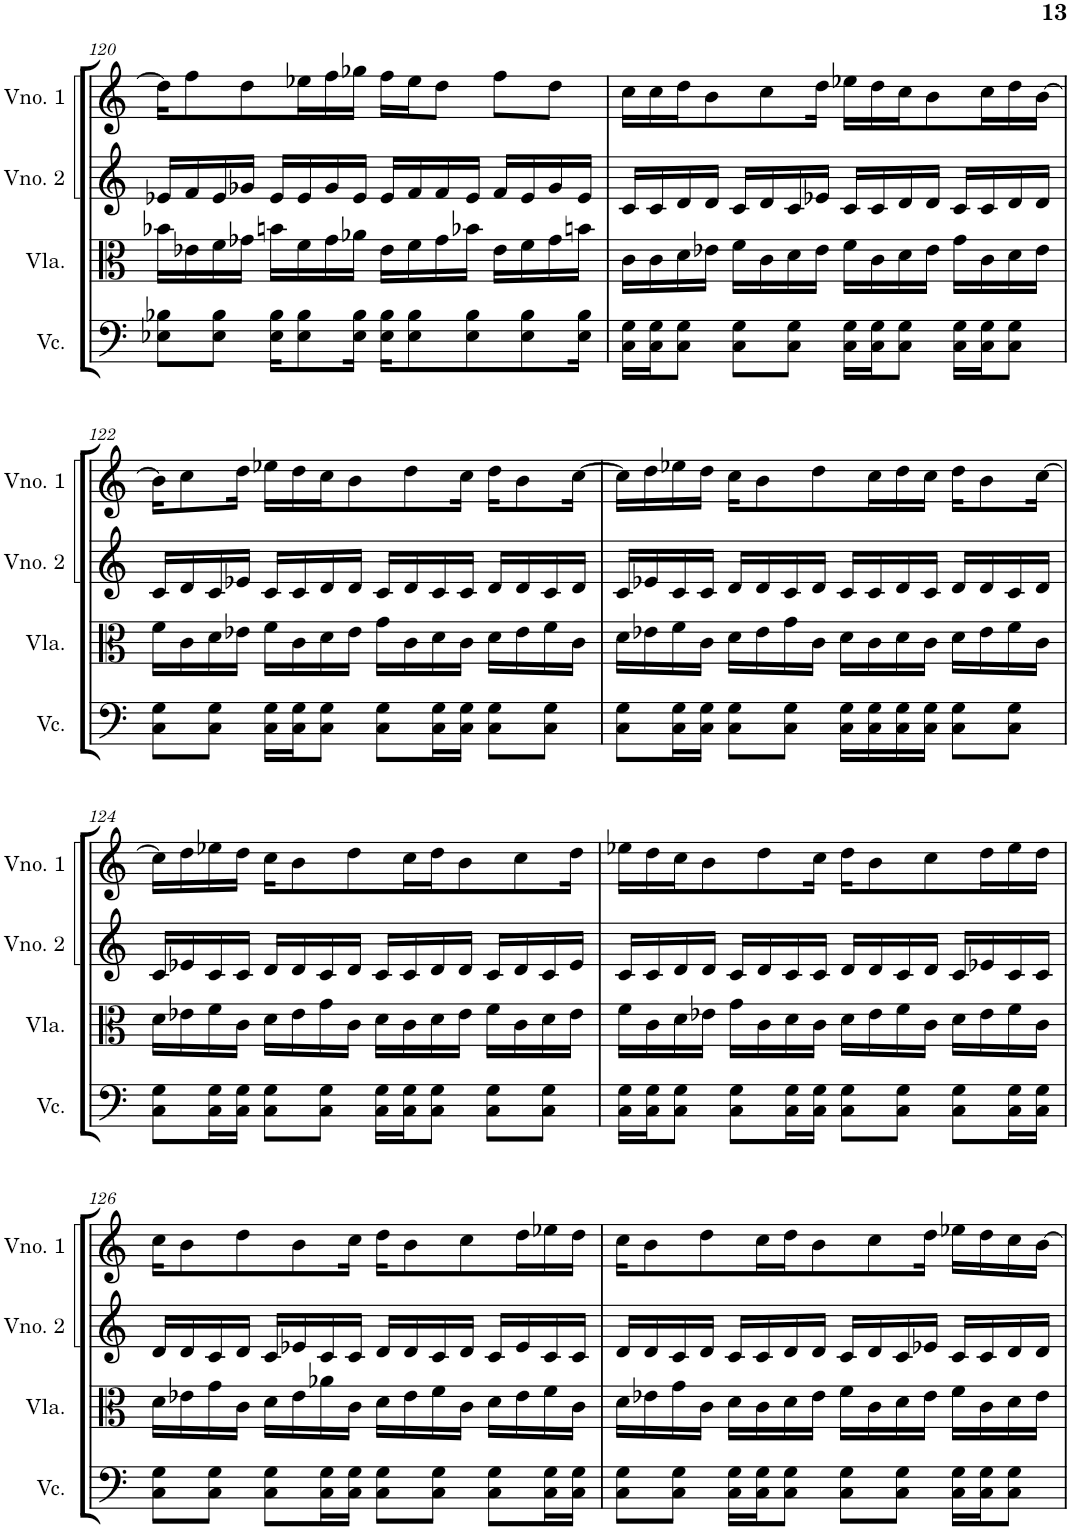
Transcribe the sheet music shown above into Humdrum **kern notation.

**kern	**kern	**kern	**kern
*part4	*part3	*part2	*part1
*staff4	*staff3	*staff2	*staff1
*I"Violoncelo	*I"Viola	*I"Violino 2	*I"Violino 1
*I'Vc.	*I'Vla.	*I'Vno. 2	*I'Vno. 1
!!LO:PB:g=z
*clefF4	*clefC3	*clefG2	*clefG2
*k[]	*k[]	*k[]	*k[]
*M4/4	*M4/4	*M4/4	*M4/4
=120	=120	=120	=120
8E-X\ 8B-X\L	16b-X\LL	16e-X/LL	16dd\KL]
.	16e-X\	16f/	8ff\
8E-\ 8B-\J	16f\	16e-/	.
.	16g-X\JJ	16g-X/JJ	8dd\
16E-\ 16B-\KL	16bn\LL	16e-/LL	.
8E-\ 8B-\	16f\	16e-/	16ee-X\L
.	16g-\	16g-/	16ff\
16E-\ 16B-\Jk	16a-X\JJ	16e-/JJ	16gg-X\JJ
16E-\ 16B-\KL	16e-\LL	16e-/LL	16ff\LL
8E-\ 8B-\	16f\	16f/	16ee-\J
.	16g-\	16f/	8dd\J
8E-\ 8B-\	16b-X\JJ	16e-/JJ	.
.	16e-\LL	16f/LL	8ff\L
8E-\ 8B-\	16f\	16e-/	.
.	16g-\	16g-/	8dd\J
16E-\ 16B-\Jk	16bn\JJ	16e-/JJ	.
=121	=121	=121	=121
16C\ 16G\LL	16c\LL	16c/LL	16cc\LL
16C\ 16G\J	16c\	16c/	16cc\
8C\ 8G\J	16d\	16d/	16dd\J
.	16e-X\JJ	16d/JJ	8b\
8C\ 8G\L	16f\LL	16c/LL	.
.	16c\	16d/	8cc\
8C\ 8G\J	16d\	16c/	.
.	16e-\JJ	16e-X/JJ	16dd\Jk
16C\ 16G\LL	16f\LL	16c/LL	16ee-X\LL
16C\ 16G\J	16c\	16c/	16dd\
8C\ 8G\J	16d\	16d/	16cc\J
.	16e-\JJ	16d/JJ	8b\
16C\ 16G\LL	16g\LL	16c/LL	.
16C\ 16G\J	16c\	16c/	16cc\L
8C\ 8G\J	16d\	16d/	16dd\
.	16e-\JJ	16d/JJ	[16b\JJ
!!LO:LB:g=z
=122	=122	=122	=122
8C\ 8G\L	16f\LL	16c/LL	16b\KL]
.	16c\	16d/	8cc\
8C\ 8G\J	16d\	16c/	.
.	16e-X\JJ	16e-X/JJ	16dd\Jk
16C\ 16G\LL	16f\LL	16c/LL	16ee-X\LL
16C\ 16G\J	16c\	16c/	16dd\
8C\ 8G\J	16d\	16d/	16cc\J
.	16e-\JJ	16d/JJ	8b\
8C\ 8G\L	16g\LL	16c/LL	.
.	16c\	16d/	8dd\
16C\ 16G\L	16d\	16c/	.
16C\ 16G\JJ	16c\JJ	16c/JJ	16cc\Jk
8C\ 8G\L	16d\LL	16d/LL	16dd\KL
.	16e-\	16d/	8b\
8C\ 8G\J	16f\	16c/	.
.	16c\JJ	16d/JJ	[16cc\Jk
=123	=123	=123	=123
8C\ 8G\L	16d\LL	16c/LL	16cc\LL]
.	16e-X\	16e-X/	16dd\
16C\ 16G\L	16f\	16c/	16ee-X\
16C\ 16G\JJ	16c\JJ	16c/JJ	16dd\JJ
8C\ 8G\L	16d\LL	16d/LL	16cc\KL
.	16e-\	16d/	8b\
8C\ 8G\J	16g\	16c/	.
.	16c\JJ	16d/JJ	8dd\
16C\ 16G\LL	16d\LL	16c/LL	.
16C\ 16G\	16c\	16c/	16cc\L
16C\ 16G\	16d\	16d/	16dd\
16C\ 16G\JJ	16c\JJ	16c/JJ	16cc\JJ
8C\ 8G\L	16d\LL	16d/LL	16dd\KL
.	16e-\	16d/	8b\
8C\ 8G\J	16f\	16c/	.
.	16c\JJ	16d/JJ	[16cc\Jk
!!LO:LB:g=z
=124	=124	=124	=124
8C\ 8G\L	16d\LL	16c/LL	16cc\LL]
.	16e-X\	16e-X/	16dd\
16C\ 16G\L	16f\	16c/	16ee-X\
16C\ 16G\JJ	16c\JJ	16c/JJ	16dd\JJ
8C\ 8G\L	16d\LL	16d/LL	16cc\KL
.	16e-\	16d/	8b\
8C\ 8G\J	16g\	16c/	.
.	16c\JJ	16d/JJ	8dd\
16C\ 16G\LL	16d\LL	16c/LL	.
16C\ 16G\J	16c\	16c/	16cc\L
8C\ 8G\J	16d\	16d/	16dd\J
.	16e-\JJ	16d/JJ	8b\
8C\ 8G\L	16f\LL	16c/LL	.
.	16c\	16d/	8cc\
8C\ 8G\J	16d\	16c/	.
.	16e-\JJ	16e-/JJ	16dd\Jk
=125	=125	=125	=125
16C\ 16G\LL	16f\LL	16c/LL	16ee-X\LL
16C\ 16G\J	16c\	16c/	16dd\
8C\ 8G\J	16d\	16d/	16cc\J
.	16e-X\JJ	16d/JJ	8b\
8C\ 8G\L	16g\LL	16c/LL	.
.	16c\	16d/	8dd\
16C\ 16G\L	16d\	16c/	.
16C\ 16G\JJ	16c\JJ	16c/JJ	16cc\Jk
8C\ 8G\L	16d\LL	16d/LL	16dd\KL
.	16e-\	16d/	8b\
8C\ 8G\J	16f\	16c/	.
.	16c\JJ	16d/JJ	8cc\
8C\ 8G\L	16d\LL	16c/LL	.
.	16e-\	16e-X/	16dd\L
16C\ 16G\L	16f\	16c/	16ee-\
16C\ 16G\JJ	16c\JJ	16c/JJ	16dd\JJ
!!LO:LB:g=z
=126	=126	=126	=126
8C\ 8G\L	16d\LL	16d/LL	16cc\KL
.	16e-X\	16d/	8b\
8C\ 8G\J	16g\	16c/	.
.	16c\JJ	16d/JJ	8dd\
8C\ 8G\L	16d\LL	16c/LL	.
.	16e-\	16e-X/	8b\
16C\ 16G\L	16a-X\	16c/	.
16C\ 16G\JJ	16c\JJ	16c/JJ	16cc\Jk
8C\ 8G\L	16d\LL	16d/LL	16dd\KL
.	16e-\	16d/	8b\
8C\ 8G\J	16f\	16c/	.
.	16c\JJ	16d/JJ	8cc\
8C\ 8G\L	16d\LL	16c/LL	.
.	16e-\	16e-/	16dd\L
16C\ 16G\L	16f\	16c/	16ee-X\
16C\ 16G\JJ	16c\JJ	16c/JJ	16dd\JJ
=127	=127	=127	=127
8C\ 8G\L	16d\LL	16d/LL	16cc\KL
.	16e-X\	16d/	8b\
8C\ 8G\J	16g\	16c/	.
.	16c\JJ	16d/JJ	8dd\
16C\ 16G\LL	16d\LL	16c/LL	.
16C\ 16G\J	16c\	16c/	16cc\L
8C\ 8G\J	16d\	16d/	16dd\J
.	16e-\JJ	16d/JJ	8b\
8C\ 8G\L	16f\LL	16c/LL	.
.	16c\	16d/	8cc\
8C\ 8G\J	16d\	16c/	.
.	16e-\JJ	16e-X/JJ	16dd\Jk
16C\ 16G\LL	16f\LL	16c/LL	16ee-X\LL
16C\ 16G\J	16c\	16c/	16dd\
8C\ 8G\J	16d\	16d/	16cc\
.	16e-\JJ	16d/JJ	[16b\JJ
=	=	=	=
*-	*-	*-	*-
